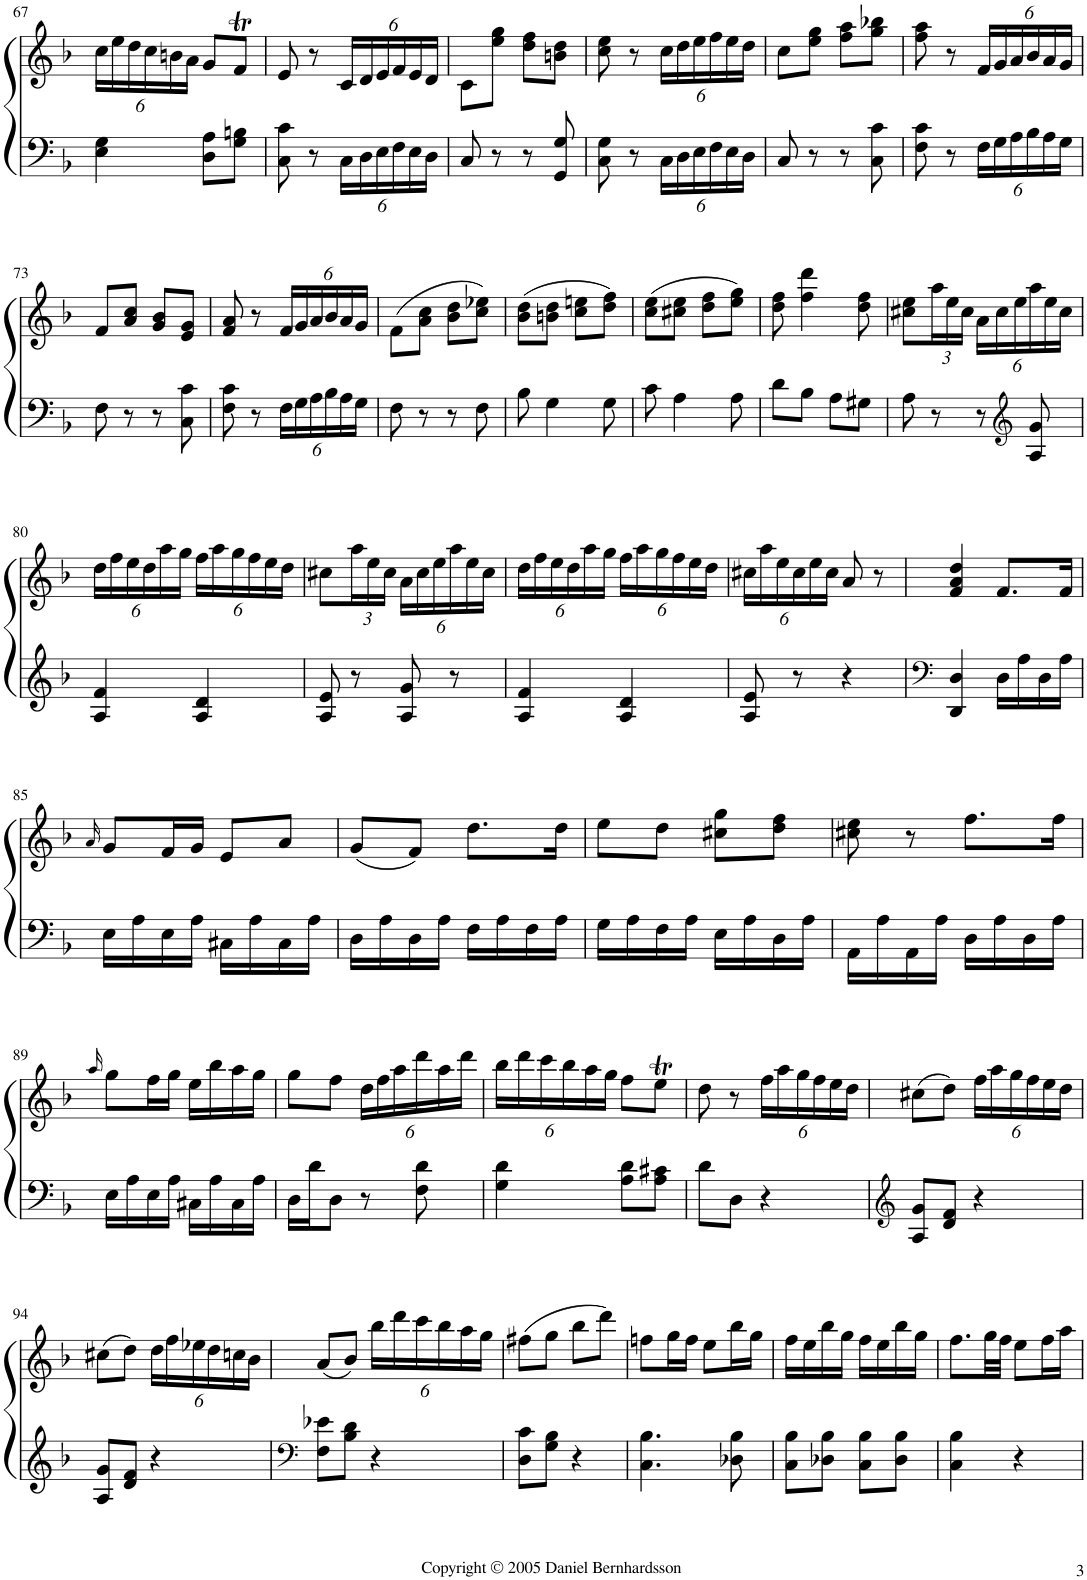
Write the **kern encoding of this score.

**kern	**kern
*part1	*part1
*staff2	*staff1
*I"Piano	*
*I'Pno.	*
!!LO:PB:g=z
*clefF4	*clefG2
*k[b-]	*k[b-]
*F:	*F:
*M2/4	*M2/4
*	*Xbrackettup
=67	=67
4E\ 4G\	24cc\LL
.	24ee\
.	24dd\
.	24cc\
.	24bn\
.	24a\JJ
8D\ 8A\L	8g/L
8G\ 8Bn\J	8fT/J
=68	=68
8C\ 8c\	8e/
8r	8r
*Xbrackettup	*
24C\LL	24c/LL
24D\	24d/
24E\	24e/
24F\	24f/
24E\	24e/
24D\JJ	24d/JJ
=69	=69
8C/	8c\L
8r	8ee\ 8gg\J
8r	8dd\ 8ff\L
8GG/ 8G/	8bn\ 8dd\J
=70	=70
8C\ 8G\	8cc\ 8ee\
8r	8r
24C\LL	24cc\LL
24D\	24dd\
24E\	24ee\
24F\	24ff\
24E\	24ee\
24D\JJ	24dd\JJ
=71	=71
8C/	8cc\L
8r	8ee\ 8gg\J
8r	8ff\ 8aa\L
8C\ 8c\	8gg\ 8bb-X\J
=72	=72
8F\ 8c\	8ff\ 8aa\
8r	8r
24F\LL	24f/LL
24G\	24g/
24A\	24a/
24B-\	24b-/
24A\	24a/
24G\JJ	24g/JJ
!!LO:LB:g=z
=73	=73
8F\	8f/L
8r	8a/ 8cc/J
8r	8g/ 8b-/L
8C\ 8c\	8e/ 8g/J
=74	=74
8F\ 8c\	8f/ 8a/
8r	8r
24F\LL	24f/LL
24G\	24g/
24A\	24a/
24B-\	24b-/
24A\	24a/
24G\JJ	24g/JJ
=75	=75
8F\	(8f\L
8r	8a\ 8cc\J
8r	8b-\ 8dd\L
8F\	8cc\ 8ee-X\J)
=76	=76
8B-\	(8b-\ 8dd\L
4G\	8bn\ 8dd\J
.	8cc\ 8een\L
8G\	8dd\ 8ff\J)
=77	=77
8c\	(8cc\ 8ee\L
4A\	8cc#X\ 8ee\J
.	8dd\ 8ff\L
8A\	8ee\ 8gg\J)
=78	=78
8d\L	8dd\ 8ff\
8B-\J	4ff\ 4ddd\
8A\L	.
8G#X\J	8dd\ 8ff\
=79	=79
8A\	8cc#X\ 8ee\L
8r	24aa\L
.	24ee\
.	24cc#\JJ
8r	24a\LL
.	24cc#\
*clefG2	*
.	24ee\
8A/ 8g/	24aa\
.	24ee\
.	24cc#\JJ
!!LO:LB:g=z
=80	=80
4A/ 4f/	24dd\LL
.	24ff\
.	24ee\
.	24dd\
.	24aa\
.	24gg\JJ
4A/ 4d/	24ff\LL
.	24aa\
.	24gg\
.	24ff\
.	24ee\
.	24dd\JJ
=81	=81
8A/ 8e/	8cc#X\L
8r	24aa\L
.	24ee\
.	24cc#\JJ
8A/ 8g/	24a\LL
.	24cc#\
.	24ee\
8r	24aa\
.	24ee\
.	24cc#\JJ
=82	=82
4A/ 4f/	24dd\LL
.	24ff\
.	24ee\
.	24dd\
.	24aa\
.	24gg\JJ
4A/ 4d/	24ff\LL
.	24aa\
.	24gg\
.	24ff\
.	24ee\
.	24dd\JJ
=83	=83
8A/ 8e/	24cc#X\LL
.	24aa\
.	24ee\
8r	24cc#\
.	24ee\
.	24cc#\JJ
4r	8a/
.	8r
=84	=84
*clefF4	*
4DD/ 4D/	4f/ 4a/ 4dd/
16D\LL	8.f/L
16A\	.
16D\	.
16A\JJ	16f/Jk
!!LO:LB:g=z
=85	=85
.	16qa/
16E\LL	8g/L
16A\	.
16E\	16f/L
16A\JJ	16g/JJ
16C#X\LL	8e/L
16A\	.
16C#\	8a/J
16A\JJ	.
=86	=86
16D\LL	(8g/L
16A\	.
16D\	8f/J)
16A\JJ	.
16F\LL	8.dd\L
16A\	.
16F\	.
16A\JJ	16dd\Jk
=87	=87
16G\LL	8ee\L
16A\	.
16F\	8dd\J
16A\JJ	.
16E\LL	8cc#X\ 8gg\L
16A\	.
16D\	8dd\ 8ff\J
16A\JJ	.
=88	=88
16AA\LL	8cc#X\ 8ee\
16A\	.
16AA\	8r
16A\JJ	.
16D\LL	8.ff\L
16A\	.
16D\	.
16A\JJ	16ff\Jk
!!LO:LB:g=z
=89	=89
.	16qaa/
16E\LL	8gg\L
16A\	.
16E\	16ff\L
16A\JJ	16gg\JJ
16C#X\LL	16ee\LL
16A\	16bb-\
16C#\	16aa\
16A\JJ	16gg\JJ
=90	=90
16D\LL	8gg\L
16d\J	.
8D\J	8ff\J
8r	24dd\LL
.	24ff\
.	24aa\
8F\ 8d\	24ddd\
.	24aa\
.	24ddd\JJ
=91	=91
4G\ 4d\	24bb-\LL
.	24ddd\
.	24ccc\
.	24bb-\
.	24aa\
.	24gg\JJ
8A\ 8d\L	8ff\L
8A\ 8c#X\J	8eet\J
=92	=92
8d\L	8dd\
8D\J	8r
4r	24ff\LL
.	24aa\
.	24gg\
.	24ff\
.	24ee\
.	24dd\JJ
=93	=93
*clefG2	*
8A/ 8g/L	(8cc#X\L
8d/ 8f/J	8dd\J)
4r	24ff\LL
.	24aa\
.	24gg\
.	24ff\
.	24ee\
.	24dd\JJ
!!LO:LB:g=z
=94	=94
8A/ 8g/L	(8cc#X\L
8d/ 8f/J	8dd\J)
4r	24dd\LL
.	24ff\
.	24ee-X\
.	24dd\
.	24ccn\
.	24b-\JJ
=95	=95
*clefF4	*
8F\ 8e-X\L	(8a/L
8B-\ 8d\J	8b-/J)
4r	24bb-\LL
.	24ddd\
.	24ccc\
.	24bb-\
.	24aa\
.	24gg\JJ
=96	=96
8D\ 8c\L	(8ff#X\L
8G\ 8B-\J	8gg\J
4r	8bb-\L
.	8ddd\J)
=97	=97
4.C\ 4.B-\	8ffn\L
.	16gg\L
.	16ff\JJ
.	8ee\L
8D-X\ 8B-\	16bb-\L
.	16gg\JJ
=98	=98
8C\ 8B-\L	16ff\LL
.	16ee\
8D-X\ 8B-\J	16bb-\
.	16gg\JJ
8C\ 8B-\L	16ff\LL
.	16ee\
8D-\ 8B-\J	16bb-\
.	16gg\JJ
=99	=99
4C\ 4B-\	8.ff\L
.	32gg\LL
.	32ff\JJJ
4r	8ee\L
.	16ff\L
.	16aa\JJ
=	=
*-	*-
